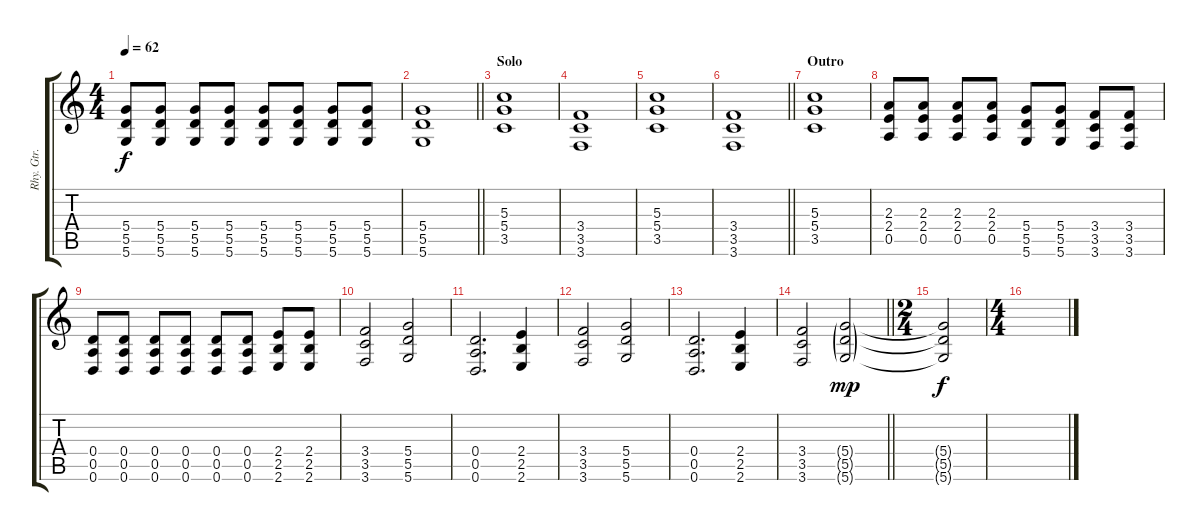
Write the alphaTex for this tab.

\track ("Rhy. Gtr. 2" "Rhy. Gtr. ") {instrument overdrivenguitar}
\staff {score tabs}
\tuning (E4 B3 G3 D3 A2 D2) {hide}
\ts (4 4)
\tempo 62
\clef g2
\ks c
(5.4 5.5 5.6).8{dy f} (5.4 5.5 5.6).8 (5.4 5.5 5.6).8 (5.4 5.5 5.6).8 (5.4 5.5 5.6).8 (5.4 5.5 5.6).8 (5.4 5.5 5.6).8 (5.4 5.5 5.6).8 |
\barLineRight lightlight
(5.4 5.5 5.6).1 |
\section ("" "Solo")
(5.3 5.4 3.5).1 |
(3.4 3.5 3.6).1 |
(5.3 5.4 3.5).1 |
\barLineRight lightlight
(3.4 3.5 3.6).1 |
\section ("" "Outro")
(5.3 5.4 3.5).1 |
(2.3 2.4 0.5).8 (2.3 2.4 0.5).8 (2.3 2.4 0.5).8 (2.3 2.4 0.5).8 (5.4 5.5 5.6).8 (5.4 5.5 5.6).8 (3.4 3.5 3.6).8 (3.4 3.5 3.6).8 |
(0.4 0.5 0.6).8 (0.4 0.5 0.6).8 (0.4 0.5 0.6).8 (0.4 0.5 0.6).8 (0.4 0.5 0.6).8 (0.4 0.5 0.6).8 (2.4 2.5 2.6).8 (2.4 2.5 2.6).8 |
(3.4 3.5 3.6).2 (5.4 5.5 5.6).2 |
(0.4 0.5 0.6).2{d} (2.4 2.5 2.6).4 |
(3.4 3.5 3.6).2 (5.4 5.5 5.6).2 |
(0.4 0.5 0.6).2{d} (2.4 2.5 2.6).4 |
\barLineRight lightlight
(3.4 3.5 3.6).2 (5.4{g} 5.5{g} 5.6{g}).2{dy mp} |
\ts (2 4)
(5.4{t} 5.5{t} 5.6{t}).2{dy f} |
\ts (4 4)
